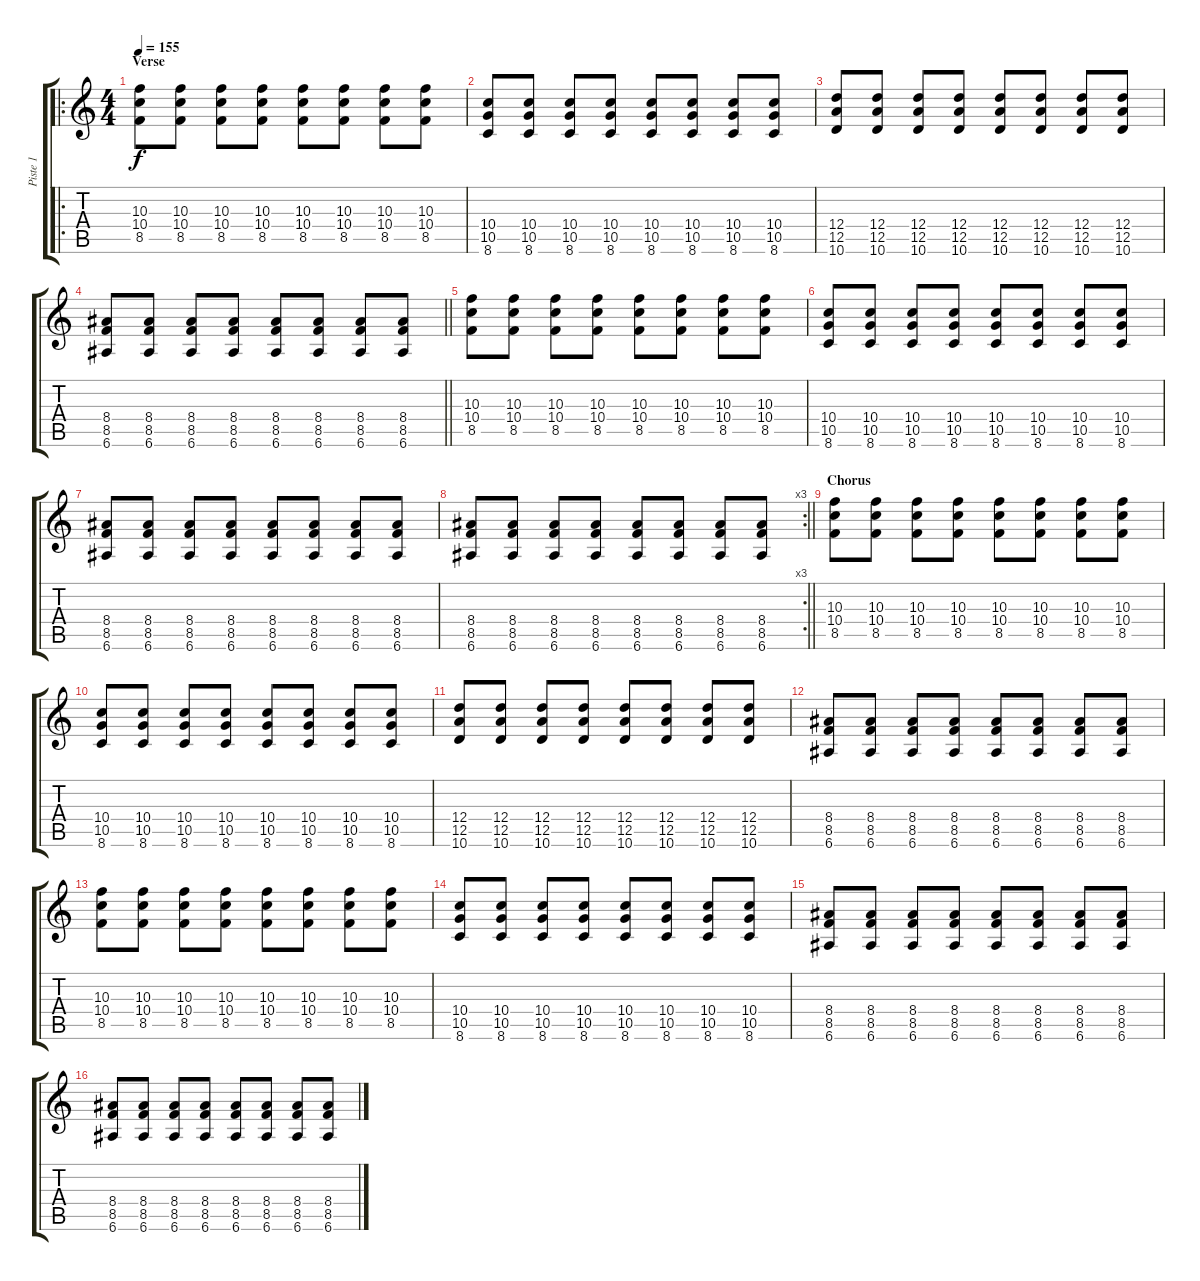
\track ("Piste 1" "Piste 1") {instrument overdrivenguitar}
\staff {score tabs}
\tuning (E4 B3 G3 D3 A2 E2) {hide}
\ro
\ts (4 4)
\section ("" "Verse")
\tempo 155
\clef g2
\ks c
(10.3 10.4 8.5).8{dy f} (10.3 10.4 8.5).8 (10.3 10.4 8.5).8 (10.3 10.4 8.5).8 (10.3 10.4 8.5).8 (10.3 10.4 8.5).8 (10.3 10.4 8.5).8 (10.3 10.4 8.5).8 |
(10.4 10.5 8.6).8 (10.4 10.5 8.6).8 (10.4 10.5 8.6).8 (10.4 10.5 8.6).8 (10.4 10.5 8.6).8 (10.4 10.5 8.6).8 (10.4 10.5 8.6).8 (10.4 10.5 8.6).8 |
(12.4 12.5 10.6).8 (12.4 12.5 10.6).8 (12.4 12.5 10.6).8 (12.4 12.5 10.6).8 (12.4 12.5 10.6).8 (12.4 12.5 10.6).8 (12.4 12.5 10.6).8 (12.4 12.5 10.6).8 |
\barLineRight lightlight
(8.4 8.5 6.6).8 (8.4 8.5 6.6).8 (8.4 8.5 6.6).8 (8.4 8.5 6.6).8 (8.4 8.5 6.6).8 (8.4 8.5 6.6).8 (8.4 8.5 6.6).8 (8.4 8.5 6.6).8 |
(10.3 10.4 8.5).8 (10.3 10.4 8.5).8 (10.3 10.4 8.5).8 (10.3 10.4 8.5).8 (10.3 10.4 8.5).8 (10.3 10.4 8.5).8 (10.3 10.4 8.5).8 (10.3 10.4 8.5).8 |
(10.4 10.5 8.6).8 (10.4 10.5 8.6).8 (10.4 10.5 8.6).8 (10.4 10.5 8.6).8 (10.4 10.5 8.6).8 (10.4 10.5 8.6).8 (10.4 10.5 8.6).8 (10.4 10.5 8.6).8 |
(8.4 8.5 6.6).8 (8.4 8.5 6.6).8 (8.4 8.5 6.6).8 (8.4 8.5 6.6).8 (8.4 8.5 6.6).8 (8.4 8.5 6.6).8 (8.4 8.5 6.6).8 (8.4 8.5 6.6).8 |
\rc 3
\barLineRight lightlight
(8.4 8.5 6.6).8 (8.4 8.5 6.6).8 (8.4 8.5 6.6).8 (8.4 8.5 6.6).8 (8.4 8.5 6.6).8 (8.4 8.5 6.6).8 (8.4 8.5 6.6).8 (8.4 8.5 6.6).8 |
\section ("" "Chorus")
(10.3 10.4 8.5).8 (10.3 10.4 8.5).8 (10.3 10.4 8.5).8 (10.3 10.4 8.5).8 (10.3 10.4 8.5).8 (10.3 10.4 8.5).8 (10.3 10.4 8.5).8 (10.3 10.4 8.5).8 |
(10.4 10.5 8.6).8 (10.4 10.5 8.6).8 (10.4 10.5 8.6).8 (10.4 10.5 8.6).8 (10.4 10.5 8.6).8 (10.4 10.5 8.6).8 (10.4 10.5 8.6).8 (10.4 10.5 8.6).8 |
(12.4 12.5 10.6).8 (12.4 12.5 10.6).8 (12.4 12.5 10.6).8 (12.4 12.5 10.6).8 (12.4 12.5 10.6).8 (12.4 12.5 10.6).8 (12.4 12.5 10.6).8 (12.4 12.5 10.6).8 |
(8.4 8.5 6.6).8 (8.4 8.5 6.6).8 (8.4 8.5 6.6).8 (8.4 8.5 6.6).8 (8.4 8.5 6.6).8 (8.4 8.5 6.6).8 (8.4 8.5 6.6).8 (8.4 8.5 6.6).8 |
(10.3 10.4 8.5).8 (10.3 10.4 8.5).8 (10.3 10.4 8.5).8 (10.3 10.4 8.5).8 (10.3 10.4 8.5).8 (10.3 10.4 8.5).8 (10.3 10.4 8.5).8 (10.3 10.4 8.5).8 |
(10.4 10.5 8.6).8 (10.4 10.5 8.6).8 (10.4 10.5 8.6).8 (10.4 10.5 8.6).8 (10.4 10.5 8.6).8 (10.4 10.5 8.6).8 (10.4 10.5 8.6).8 (10.4 10.5 8.6).8 |
(8.4 8.5 6.6).8 (8.4 8.5 6.6).8 (8.4 8.5 6.6).8 (8.4 8.5 6.6).8 (8.4 8.5 6.6).8 (8.4 8.5 6.6).8 (8.4 8.5 6.6).8 (8.4 8.5 6.6).8 |
(8.4 8.5 6.6).8 (8.4 8.5 6.6).8 (8.4 8.5 6.6).8 (8.4 8.5 6.6).8 (8.4 8.5 6.6).8 (8.4 8.5 6.6).8 (8.4 8.5 6.6).8 (8.4 8.5 6.6).8
